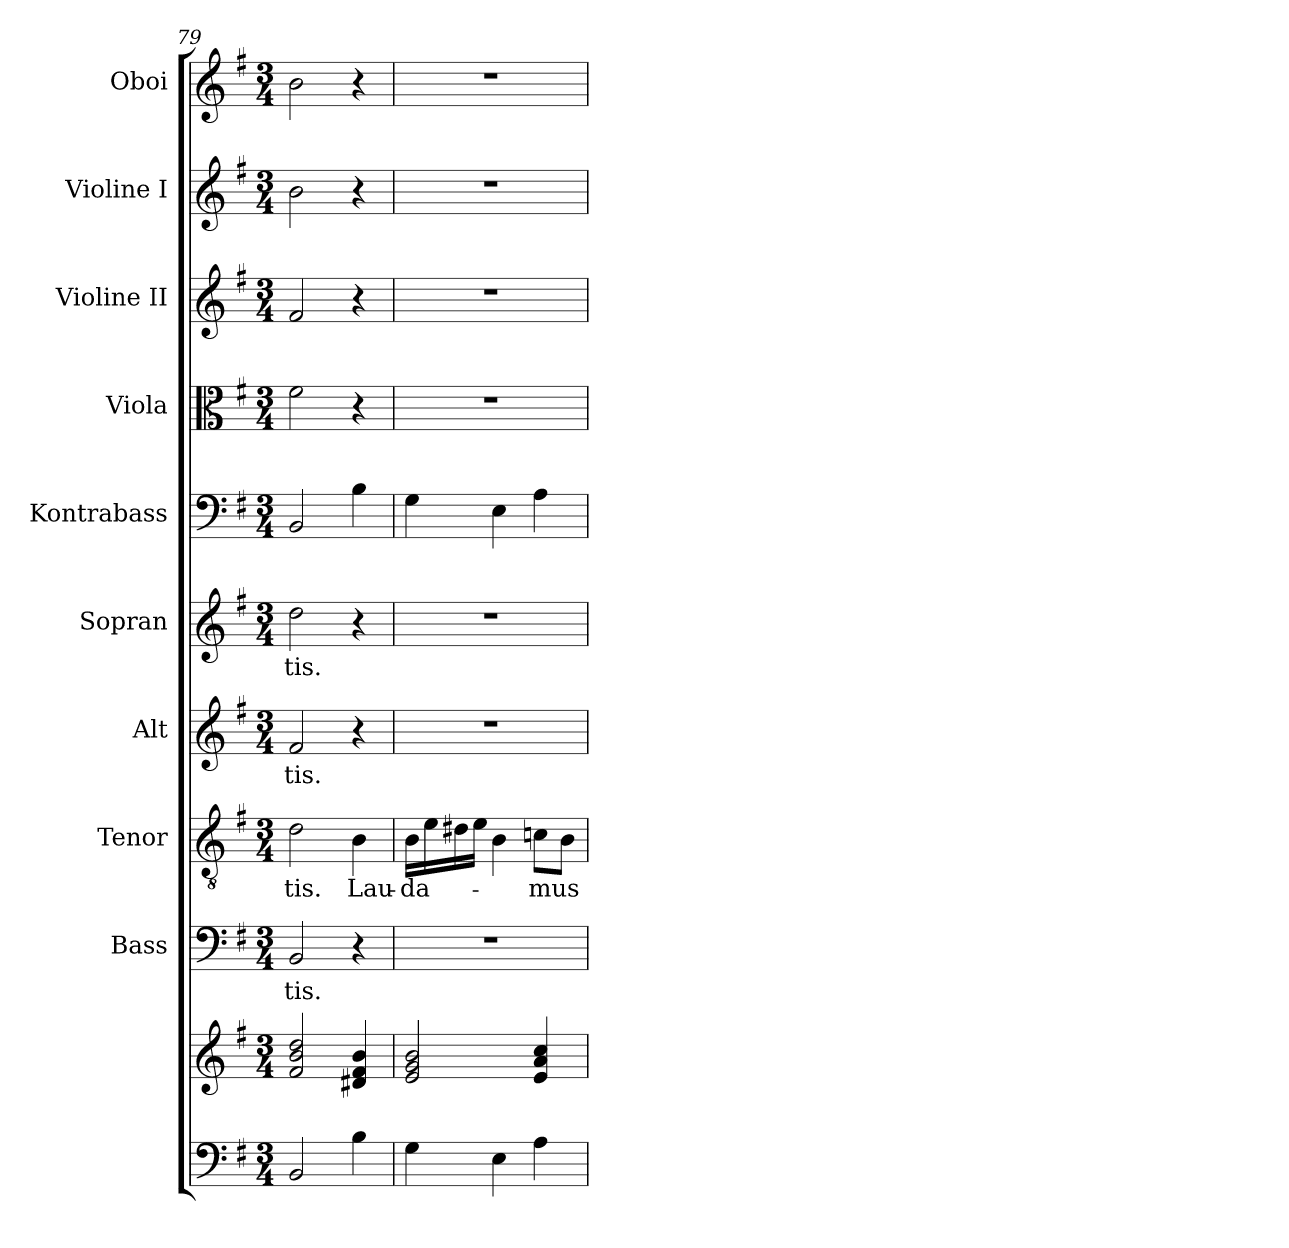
**kern	**kern	**kern	**text	**kern	**text	**kern	**text	**kern	**text	**kern	**kern	**kern	**kern	**kern
*part10	*part10	*part9	*part9	*part8	*part8	*part7	*part7	*part6	*part6	*part5	*part4	*part3	*part2	*part1
*staff11	*staff10	*staff9	*staff9	*staff8	*staff8	*staff7	*staff7	*staff6	*staff6	*staff5	*staff4	*staff3	*staff2	*staff1
*	*	*I"Bass	*	*I"Tenor	*	*I"Alt	*	*I"Sopran	*	*I"Kontrabass	*I"Viola	*I"Violine II	*I"Violine I	*I"Oboi
*	*	*I'B.	*	*I'T.	*	*I'A.	*	*I'S.	*	*I'Kb.	*I'Vla.	*I'Vl. II	*I'Vl. I	*I'Ob.
*clefF4	*clefG2	*clefF4	*	*clefGv2	*	*clefG2	*	*clefG2	*	*clefF4	*clefC3	*clefG2	*clefG2	*clefG2
*	*	*	*	*	*	*	*	*	*	*ITrd7c12	*	*	*	*
*k[f#]	*k[f#]	*k[f#]	*	*k[f#]	*	*k[f#]	*	*k[f#]	*	*k[f#]	*k[f#]	*k[f#]	*k[f#]	*k[f#]
*G:	*G:	*G:	*	*G:	*	*G:	*	*G:	*	*G:	*G:	*G:	*G:	*G:
*M3/4	*M3/4	*M3/4	*	*M3/4	*	*M3/4	*	*M3/4	*	*M3/4	*M3/4	*M3/4	*M3/4	*M3/4
=79	=79	=79	=79	=79	=79	=79	=79	=79	=79	=79	=79	=79	=79	=79
!	!	!	!LO:LY:b	!	!LO:LY:b	!	!LO:LY:b	!	!LO:LY:b	!	!	!	!	!
2BB/	2f#/ 2b/ 2dd/	2BB/	-tis.	2d\	-tis.	2f#/	-tis.	2dd\	-tis.	2BBB/	2f#\	2f#/	2b\	2b\
!	!	!	!	!	!LO:LY:b	!	!	!	!	!	!	!	!	!
4B\	4d#X/ 4f#/ 4b/	4r	.	4B\	Lau-	4r	.	4r	.	4BB\	4r	4r	4r	4r
!!LO:PB:g=z
=80	=80	=80	=80	=80	=80	=80	=80	=80	=80	=80	=80	=80	=80	=80
!	!	!	!	!	!LO:LY:b	!	!	!	!	!	!	!	!	!
4G\	2e/ 2g/ 2b/	2.r	.	16B\LL	-da-	2.r	.	2.r	.	4GG\	2.r	2.r	2.r	2.r
.	.	.	.	16e\	.	.	.	.	.	.	.	.	.	.
.	.	.	.	16d#X\	.	.	.	.	.	.	.	.	.	.
.	.	.	.	16e\JJ	.	.	.	.	.	.	.	.	.	.
4E\	.	.	.	4B\	.	.	.	.	.	4EE\	.	.	.	.
!	!	!	!	!	!LO:LY:b	!	!	!	!	!	!	!	!	!
4A\	4e/ 4a/ 4cc/	.	.	8cn\L	-mus	.	.	.	.	4AA\	.	.	.	.
.	.	.	.	8B\J	.	.	.	.	.	.	.	.	.	.
=	=	=	=	=	=	=	=	=	=	=	=	=	=	=
*-	*-	*-	*-	*-	*-	*-	*-	*-	*-	*-	*-	*-	*-	*-
